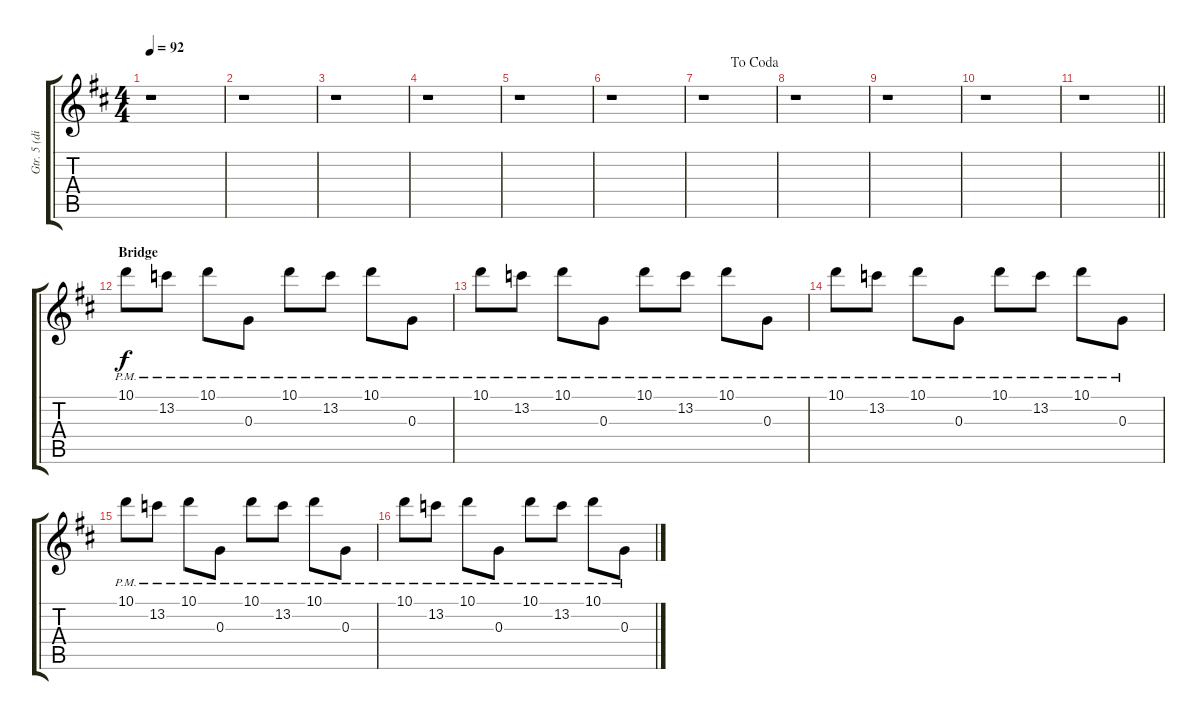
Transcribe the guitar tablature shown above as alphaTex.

\track ("Gtr. 5 (dist.)" "Gtr. 5 (di") {instrument distortionguitar}
\staff {score tabs}
\tuning (E4 B3 G3 D3 A2 E2) {hide}
\ts (4 4)
\tempo 92
\clef g2
\ks d
r.1{dy f} |
r.1 |
r.1 |
r.1 |
r.1 |
r.1 |
\jump dacoda
r.1 |
r.1 |
r.1 |
r.1 |
\barLineRight lightlight
r.1 |
\section ("" "Bridge")
10.1{pm}.8 13.2{pm}.8 10.1{pm}.8 0.3{pm}.8 10.1{pm}.8 13.2{pm}.8 10.1{pm}.8 0.3{pm}.8 |
10.1{pm}.8 13.2{pm}.8 10.1{pm}.8 0.3{pm}.8 10.1{pm}.8 13.2{pm}.8 10.1{pm}.8 0.3{pm}.8 |
10.1{pm}.8 13.2{pm}.8 10.1{pm}.8 0.3{pm}.8 10.1{pm}.8 13.2{pm}.8 10.1{pm}.8 0.3{pm}.8 |
10.1{pm}.8 13.2{pm}.8 10.1{pm}.8 0.3{pm}.8 10.1{pm}.8 13.2{pm}.8 10.1{pm}.8 0.3{pm}.8 |
10.1{pm}.8 13.2{pm}.8 10.1{pm}.8 0.3{pm}.8 10.1{pm}.8 13.2{pm}.8 10.1{pm}.8 0.3{pm}.8
